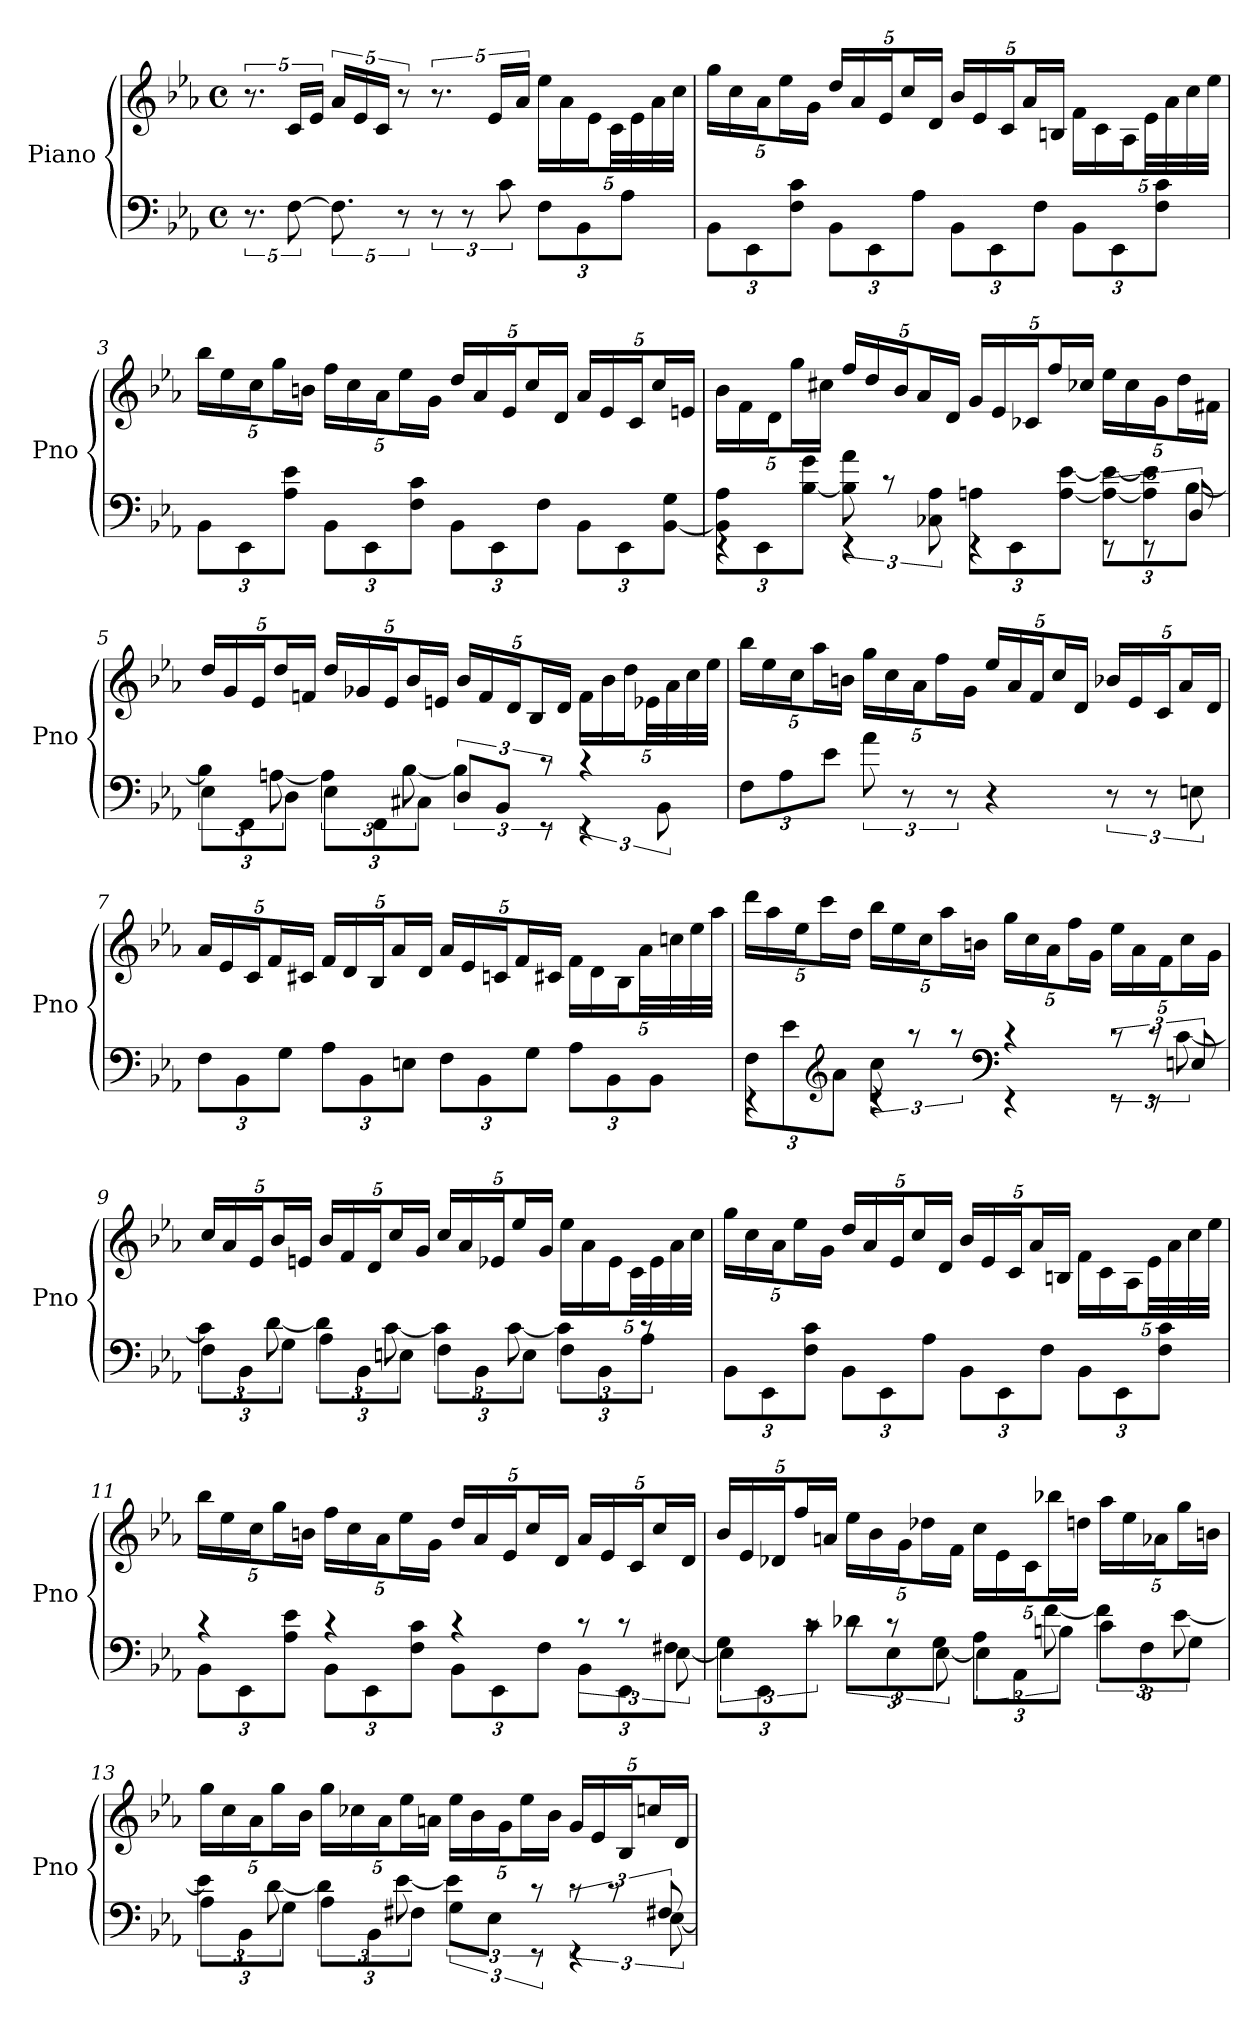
**kern	**kern
*part1	*part1
*staff2	*staff1
*I"Piano	*
*I'Pno	*
*clefF4	*clefG2
*k[b-e-a-]	*k[b-e-a-]
*E-:	*E-:
*M4/4	*M4/4
*met(c)	*met(c)
=1	=1
10.r	10.r
[10F	20c/LL
.	20e-/JJ
10.F]	20a-/LL
.	20e-/
.	20c/JJ
10r	10r
12r	10.r
12r	.
.	20e-/LL
12c	.
.	20a-/JJ
12F\L	20ee-\LL
.	20a-\
12BB-\	.
.	20e-\J
.	40c\LL
12A-\J	.
.	40e-\
.	40a-\
.	40cc\JJJ
=2	=2
12BB-\L	20gg\LL
.	20cc\
12EE-\	.
.	20a-\J
.	20ee-\L
12F\ 12c\J	.
.	20g\JJ
12BB-\L	20dd/LL
.	20a-/
12EE-\	.
.	20e-/J
.	20cc/L
12A-\J	.
.	20d/JJ
12BB-\L	20b-/LL
.	20e-/
12EE-\	.
.	20c/J
.	20a-/L
12F\J	.
.	20Bn/JJ
12BB-\L	20f\LL
.	20c\
12EE-\	.
.	20A-\J
.	40e-\LL
12F\ 12c\J	.
.	40a-\
.	40cc\
.	40ee-\JJJ
=3	=3
12BB-\L	20bb-\LL
.	20ee-\
12EE-\	.
.	20cc\J
.	20gg\L
12A-\ 12e-\J	.
.	20bn\JJ
12BB-\L	20ff\LL
.	20cc\
12EE-\	.
.	20a-\J
.	20ee-\L
12F\ 12c\J	.
.	20g\JJ
12BB-\L	20dd/LL
.	20a-/
12EE-\	.
.	20e-/J
.	20cc/L
12F\J	.
.	20d/JJ
12BB-\L	20a-/LL
.	20e-/
12EE-\	.
.	20c/J
.	20cc/L
[12BB-\ 12G\J	.
.	20en/JJ
=4	=4
*^	*
4rEE	12BB-]\ 12A-\L	20b-\LL
.	.	20f\
.	12EE-\	.
.	.	20d\J
.	.	20gg\L
.	[12B-\ 12g\J	.
.	.	20cc#X\JJ
4rEE	12B-] 12a-	20ff/LL
.	.	20dd/
.	12rc	.
.	.	20b-/J
.	.	20a-/L
.	12C-X 12A-	.
.	.	20d/JJ
4rEE	12An\L	20g/LL
.	.	20e-/
.	12EE-\	.
.	.	20c-X/J
.	.	20ff/L
.	[12A\ [12e-\J	.
.	.	20cc-X/JJ
12rEE	12A_\ 12e-_\L	20ee-\LL
.	.	20cc-\
12rEE	12A]\ 12e-]\	.
.	.	20g\J
.	.	20dd\L
12D	[12B-\J	.
.	.	20f#X\JJ
=5	=5	=5
12E-\L	6B-]	20dd/LL
.	.	20g/
12FF\	.	.
.	.	20e-/J
.	.	20dd/L
12D\J	[12An	.
.	.	20fn/JJ
12E-\L	6A]	20dd/LL
.	.	20g-X/
12FF\	.	.
.	.	20e-/J
.	.	20b-/L
12C#X\J	[12B-	.
.	.	20en/JJ
12D/L	6B-]	20b-/LL
.	.	20f/
12BB-/J	.	.
.	.	20d/J
.	.	20B-/L
12rEE	12rc	.
.	.	20d/JJ
4rEE	6rc	20f\LL
.	.	20b-\
.	.	20dd\J
.	.	40e-X\LL
.	12BB-	.
.	.	40a-\
.	.	40cc\
.	.	40ee-\JJJ
*v	*v	*
=6	=6
12F\L	20bb-\LL
.	20ee-\
12A-\	.
.	20cc\J
.	20aa-\L
12e-\J	.
.	20bn\JJ
12a-	20gg\LL
.	20cc\
12r	.
.	20a-\J
.	20ff\L
12r	.
.	20g\JJ
4r	20ee-/LL
.	20a-/
.	20f/J
.	20cc/L
.	20d/JJ
12r	20b-X/LL
.	20e-/
12r	.
.	20c/J
.	20a-/L
12En	.
.	20d/JJ
=7	=7
12F\L	20a-/LL
.	20e-/
12BB-\	.
.	20c/J
.	20f/L
12G\J	.
.	20c#X/JJ
12A-\L	20f/LL
.	20d/
12BB-\	.
.	20B-/J
.	20a-/L
12En\J	.
.	20d/JJ
12F\L	20a-/LL
.	20e-/
12BB-\	.
.	20cn/J
.	20f/L
12G\J	.
.	20c#X/JJ
12A-\L	20f\LL
.	20d\
12BB-\	.
.	20B-\J
.	40a-\LL
12BB-\J	.
.	40ccn\
.	40ee-\
.	40aa-\JJJ
=8	=8
*^	*
4rEE	12F\L	20ddd\LL
.	.	20aa-\
.	12e-\	.
.	.	20ee-\J
.	.	20ccc\L
*clefG2	*	*
.	12a-\J	.
.	.	20dd\JJ
4rc	12cc	20bb-\LL
.	.	20ee-\
.	12raa	.
.	.	20cc\J
.	.	20aa-\L
.	12raa	.
.	.	20bn\JJ
*clefF4	*	*
4rEE	4rc	20gg\LL
.	.	20cc\
.	.	20a-\J
.	.	20ff\L
.	.	20g\JJ
12rEE	12rc	20ee-\LL
.	.	20a-\
12rEE	12rc	.
.	.	20f\J
.	.	20cc\L
12En	[12c	.
.	.	20g\JJ
=9	=9	=9
12F\L	6c]	20cc/LL
.	.	20a-/
12BB-\	.	.
.	.	20e-/J
.	.	20b-/L
12G\J	[12d	.
.	.	20en/JJ
12A-\L	6d]	20b-/LL
.	.	20f/
12BB-\	.	.
.	.	20d/J
.	.	20cc/L
12En\J	[12c	.
.	.	20g/JJ
12F\L	6c]	20cc/LL
.	.	20a-/
12BB-\	.	.
.	.	20e-X/J
.	.	20ee-/L
12E\J	[12c	.
.	.	20g/JJ
12F\L	6c]	20ee-\LL
.	.	20a-\
12BB-\	.	.
.	.	20e-\J
.	.	40c\LL
12A-\J	12rc	.
.	.	40e-\
.	.	40a-\
.	.	40cc\JJJ
*v	*v	*
=10	=10
12BB-\L	20gg\LL
.	20cc\
12EE-\	.
.	20a-\J
.	20ee-\L
12F\ 12c\J	.
.	20g\JJ
12BB-\L	20dd/LL
.	20a-/
12EE-\	.
.	20e-/J
.	20cc/L
12A-\J	.
.	20d/JJ
12BB-\L	20b-/LL
.	20e-/
12EE-\	.
.	20c/J
.	20a-/L
12F\J	.
.	20Bn/JJ
12BB-\L	20f\LL
.	20c\
12EE-\	.
.	20A-\J
.	40e-\LL
12F\ 12c\J	.
.	40a-\
.	40cc\
.	40ee-\JJJ
=11	=11
*^	*
12BB-\L	4rc	20bb-\LL
.	.	20ee-\
12EE-\	.	.
.	.	20cc\J
.	.	20gg\L
12A-\ 12e-\J	.	.
.	.	20bn\JJ
12BB-\L	4rc	20ff\LL
.	.	20cc\
12EE-\	.	.
.	.	20a-\J
.	.	20ee-\L
12F\ 12c\J	.	.
.	.	20g\JJ
12BB-\L	4rc	20dd/LL
.	.	20a-/
12EE-\	.	.
.	.	20e-/J
.	.	20cc/L
12F\J	.	.
.	.	20d/JJ
12BB-\L	12rc	20a-/LL
.	.	20e-/
12EE-\	12rc	.
.	.	20c/J
.	.	20cc/L
12F#X\J	[12E-	.
.	.	20d/JJ
=12	=12	=12
12G\L	6E-]	20b-/LL
.	.	20e-/
12EE-\	.	.
.	.	20d-X/J
.	.	20ff/L
12c\J	12rc	.
.	.	20an/JJ
12d-X\L	12rc	20ee-\LL
.	.	20b-\
12E-\	12rc	.
.	.	20g\J
.	.	20dd-X\L
12G\J	[12E-	.
.	.	20f\JJ
12A-\L	6E-]	20cc\LL
.	.	20e-\
12AA-\	.	.
.	.	20c\J
.	.	20bb-X\L
12Bn\J	[12f	.
.	.	20ddn\JJ
12c\L	6f]	20aa-\LL
.	.	20ee-\
12F\	.	.
.	.	20a-X\J
.	.	20gg\L
12G\J	[12e-	.
.	.	20bn\JJ
=13	=13	=13
12A-\L	6e-]	20gg\LL
.	.	20cc\
12BB-\	.	.
.	.	20a-\J
.	.	20gg\L
12G\J	[12d	.
.	.	20b-\JJ
12A-\L	6d]	20gg\LL
.	.	20cc-X\
12BB-\	.	.
.	.	20a-\J
.	.	20ee-\L
12F#X\J	[12e-	.
.	.	20an\JJ
12G\L	6e-]	20ee-\LL
.	.	20b-\
12E-\J	.	.
.	.	20g\J
.	.	20ee-\L
12rEE	12rc	.
.	.	20b-\JJ
6rEE	12rc	20g/LL
.	.	20e-/
.	12rc	.
.	.	20B-/J
.	.	20ccn/L
12F#X	[12E-	.
.	.	20d/JJ
*v	*v	*
=	=
*-	*-
